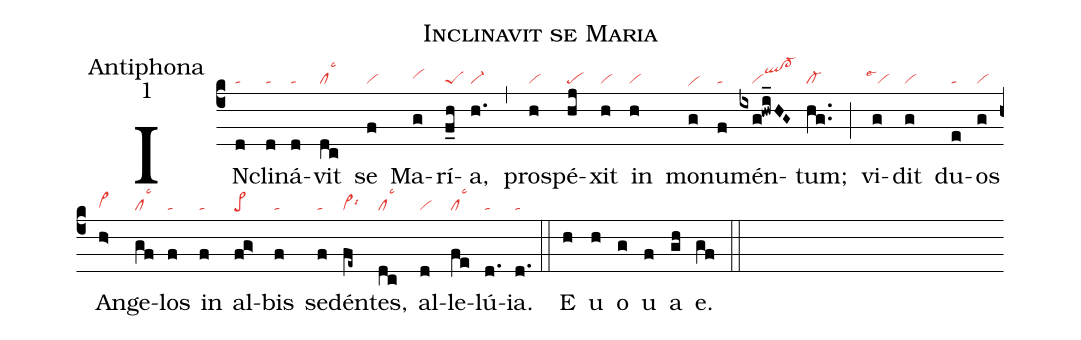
name:Inclinavit se Maria;
office-part:Antiphona;
mode:1;
nabc-lines:1;
%%
(c4) IN(d|ta)cli(d|ta)ná(d|ta)vit(dc|cllsc3) se(f|vi) Ma(g|vihh)rí(f_h|peS)a,(h.|vi-) (,) pro(h|vi)spé(hj|pe)xit(h|vi) in(h|vi) mo(g|vihe)nu(f|ta)mén(ixg!hwi_HG~|////viqlhj!cl>-hj)tum;(hg..|cl-) (;) vi(g|``vilse1)dit(g|vi) du(e|ta)os(g|vi) An(h>|vi>hg)ge(gf|cllsc3)los(f|ta) in(f|ta) al(fg>|pe>)bis(f|ta) se(f|ta)dén(fe~|vi>lsi6)tes,(dc|cllsc3) al(d|vi)le(fe|cllsc3)lú(d.|ta)ia.(d.|ta) (::)
<eu>E(h) u(h) o(g) u(f) a(gh) e.(gf) </eu>(::)
